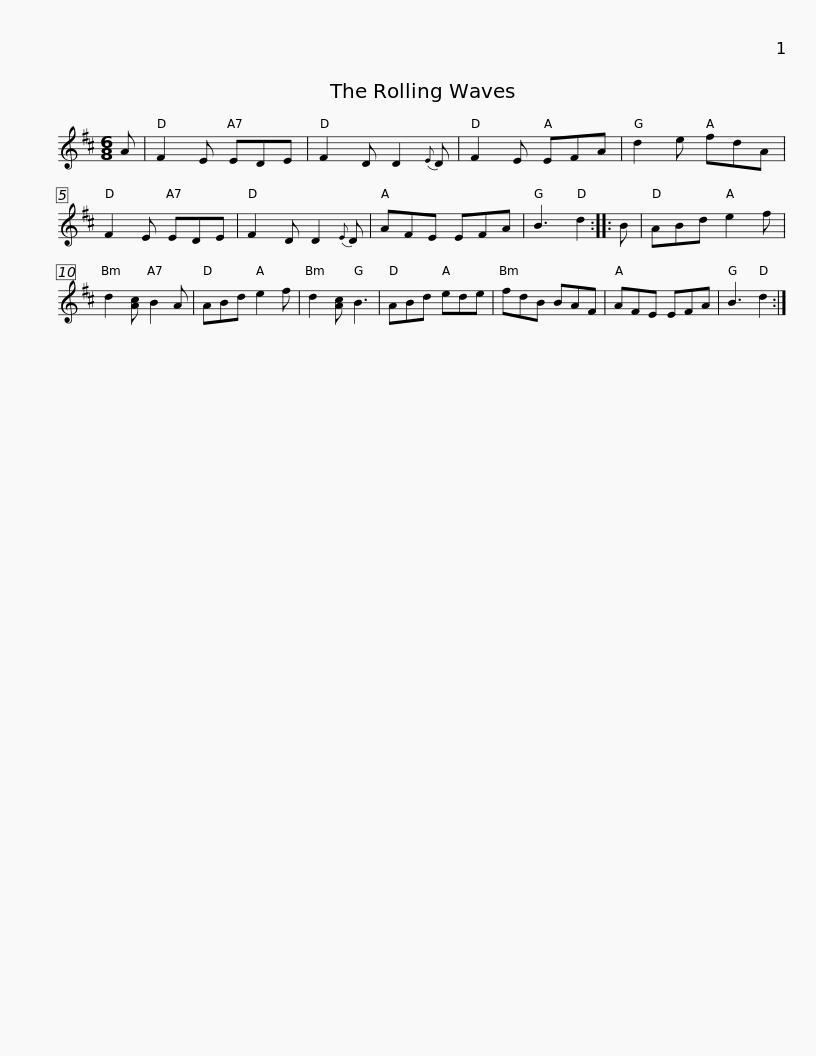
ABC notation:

X:1
L:1/8
M:6/8
I:linebreak $
K:D
V:1 treble
V:1
 A | F2 E EDE | F2 D D2{E} D | F2 E EFA | d2 e fdA | %5
 F2 E EDE | F2 D D2{E} D | AFE EFA |$ B3 d2 :: B | %10
 ABd e2 f | d2 [Ac] B2 A | ABd e2 f | d2 [Ac] B3 | ABd ede | %15
 fdB BAF | AFE EFA |$ B3 d2 :| %18
